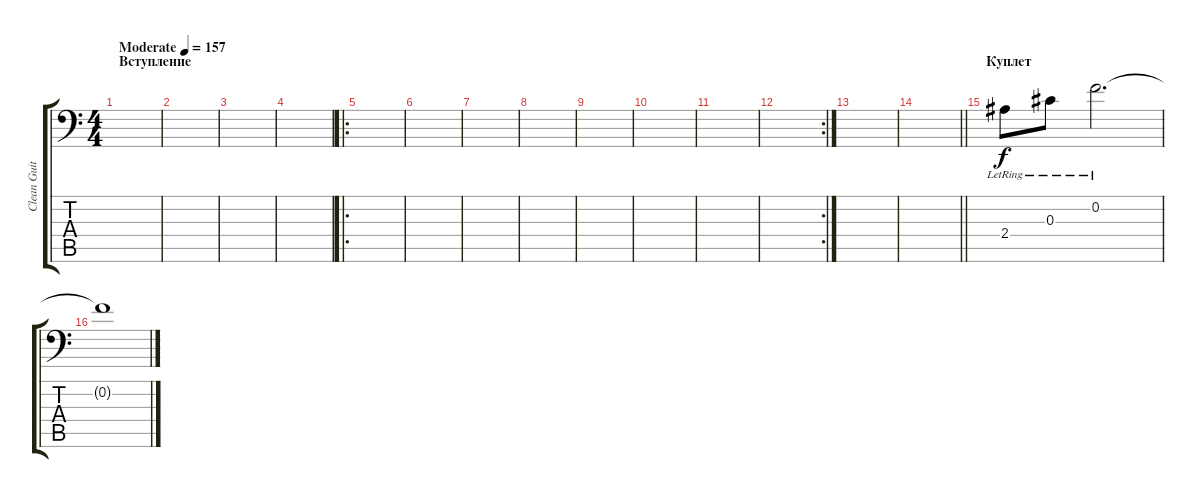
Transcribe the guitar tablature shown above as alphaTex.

\track ("Clean Guitar 2" "Clean Guit") {instrument electricguitarclean}
\staff {score tabs}
\tuning (Bb3 F3 Db3 Ab2 Eb2 Bb1) {hide}
\ts (4 4)
\section ("" "Вступление")
\tempo (157 "Moderate")
\clef f4
\ks c
|
|
|
|
\ro
|
|
|
|
|
|
|
\rc 2
|
|
\barLineRight lightlight
|
\section ("" "Куплет")
2.4{lr}.8 0.3{lr}.8 0.2{lr}.2{d} |
0.2{t}.1
